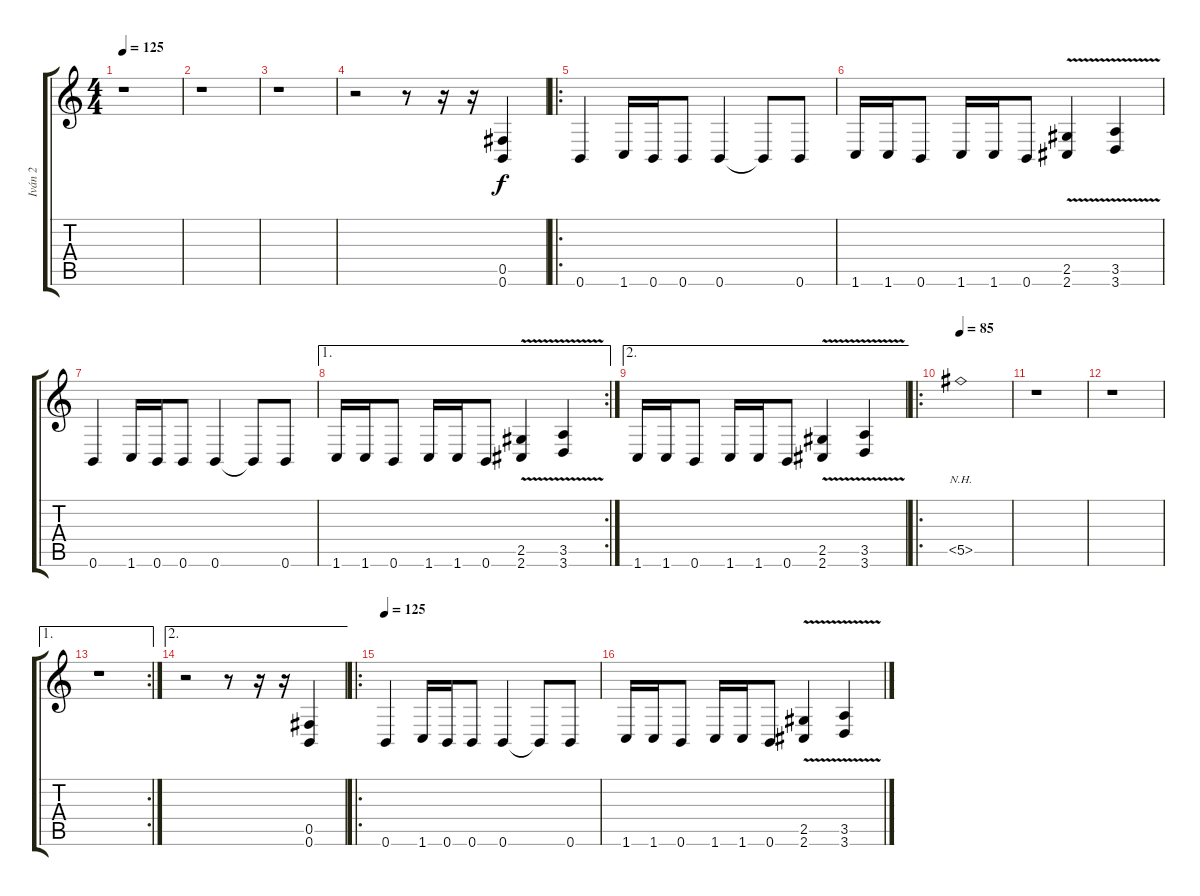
\track ("Iván 2" "Iván 2") {instrument distortionguitar}
\staff {score tabs}
\tuning (Db4 Ab3 E3 B2 Gb2 B1) {hide}
\ts (4 4)
\tempo 125
\clef g2
\ks c
r.1{dy f instrument distortionguitar} |
r.1 |
r.1 |
r.2 r.8 r.16 r.16 (0.5 0.6).4 |
\ro
0.6.4 1.6.16 0.6.16 0.6.8 0.6.4 0.6{t}.8 0.6.8 |
1.6.16 1.6.16 0.6.8 1.6.16 1.6.16 0.6.8 (2.5{v} 2.6).4 (3.5{v} 3.6).4 |
0.6.4 1.6.16 0.6.16 0.6.8 0.6.4 0.6{t}.8 0.6.8 |
\ae 1
\rc 2
1.6.16 1.6.16 0.6.8 1.6.16 1.6.16 0.6.8 (2.5{v} 2.6).4 (3.5{v} 3.6).4 |
\ae 2
1.6.16 1.6.16 0.6.8 1.6.16 1.6.16 0.6.8 (2.5{v} 2.6).4 (3.5{v} 3.6).4 |
\ro
\tempo 85
5.5{nh}.1{volume 0} |
r.1 |
r.1 |
\ae 1
\rc 2
r.1 |
\ae 2
r.2 r.8 r.16 r.16{volume 16 instrument distortionguitar} (0.5 0.6).4 |
\ro
\tempo 125
0.6.4 1.6.16 0.6.16 0.6.8 0.6.4 0.6{t}.8 0.6.8 |
1.6.16 1.6.16 0.6.8 1.6.16 1.6.16 0.6.8 (2.5{v} 2.6).4 (3.5{v} 3.6).4
